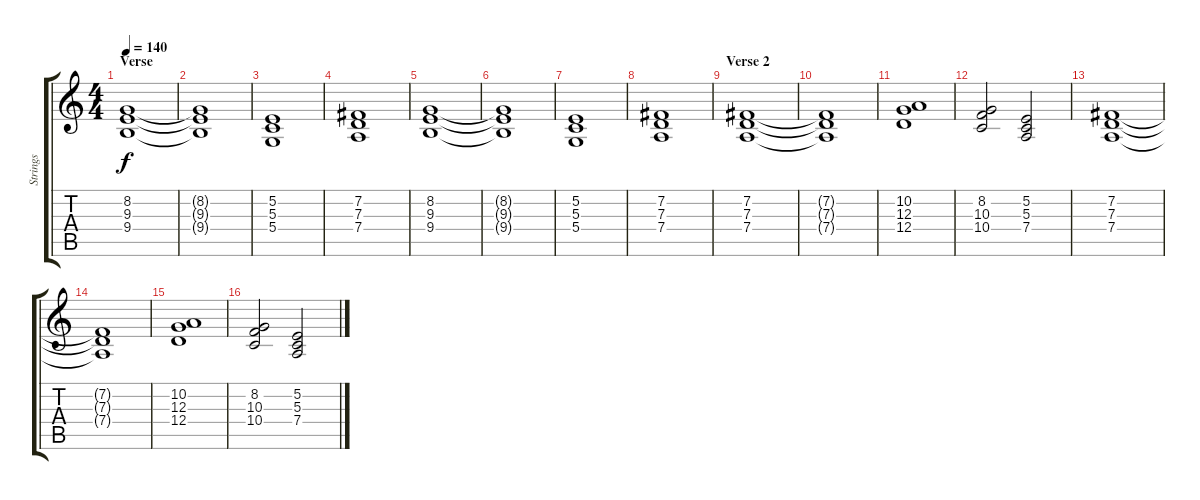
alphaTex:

\track ("Strings" "Strings") {instrument stringensemble1}
\staff {score tabs}
\tuning (E4 B3 G3 D3 A2 E2) {hide}
\ts (4 4)
\section ("" "Verse")
\tempo 140
\clef g2
\ks c
(8.2 9.3 9.4).1{dy f} |
(8.2{t} 9.3{t} 9.4{t}).1 |
(5.2 5.3 5.4).1 |
(7.2 7.3 7.4).1 |
(8.2 9.3 9.4).1 |
(8.2{t} 9.3{t} 9.4{t}).1 |
(5.2 5.3 5.4).1 |
(7.2 7.3 7.4).1 |
\section ("" "Verse 2")
(7.2 7.3 7.4).1 |
(7.2{t} 7.3{t} 7.4{t}).1 |
(10.2 12.3 12.4).1 |
(8.2 10.3 10.4).2 (5.2 5.3 7.4).2 |
(7.2 7.3 7.4).1 |
(7.2{t} 7.3{t} 7.4{t}).1 |
(10.2 12.3 12.4).1 |
(8.2 10.3 10.4).2 (5.2 5.3 7.4).2
